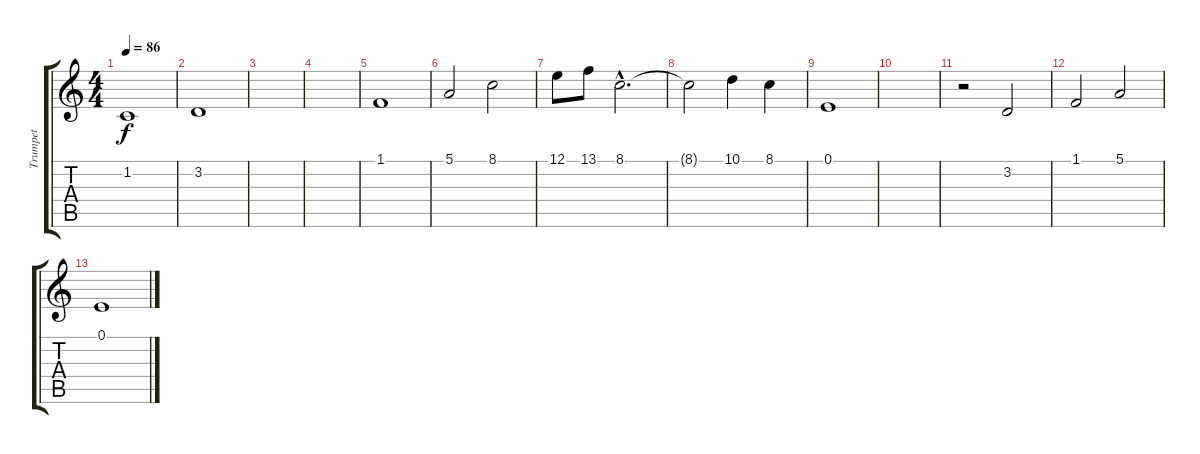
\track ("Trumpet" "Trumpet") {instrument trumpet}
\staff {score tabs}
\tuning (E4 B3 G3 D3 A2 E2) {hide}
\ts (4 4)
\tempo 86
\clef g2
\ks c
1.2.1{dy f} |
3.2.1 |
|
|
1.1.1 |
5.1.2 8.1.2 |
12.1.8 13.1.8 8.1{hac}.2{d} |
8.1{t}.2 10.1.4 8.1.4 |
0.1.1 |
|
r.2 3.2.2 |
1.1.2 5.1.2 |
0.1.1
